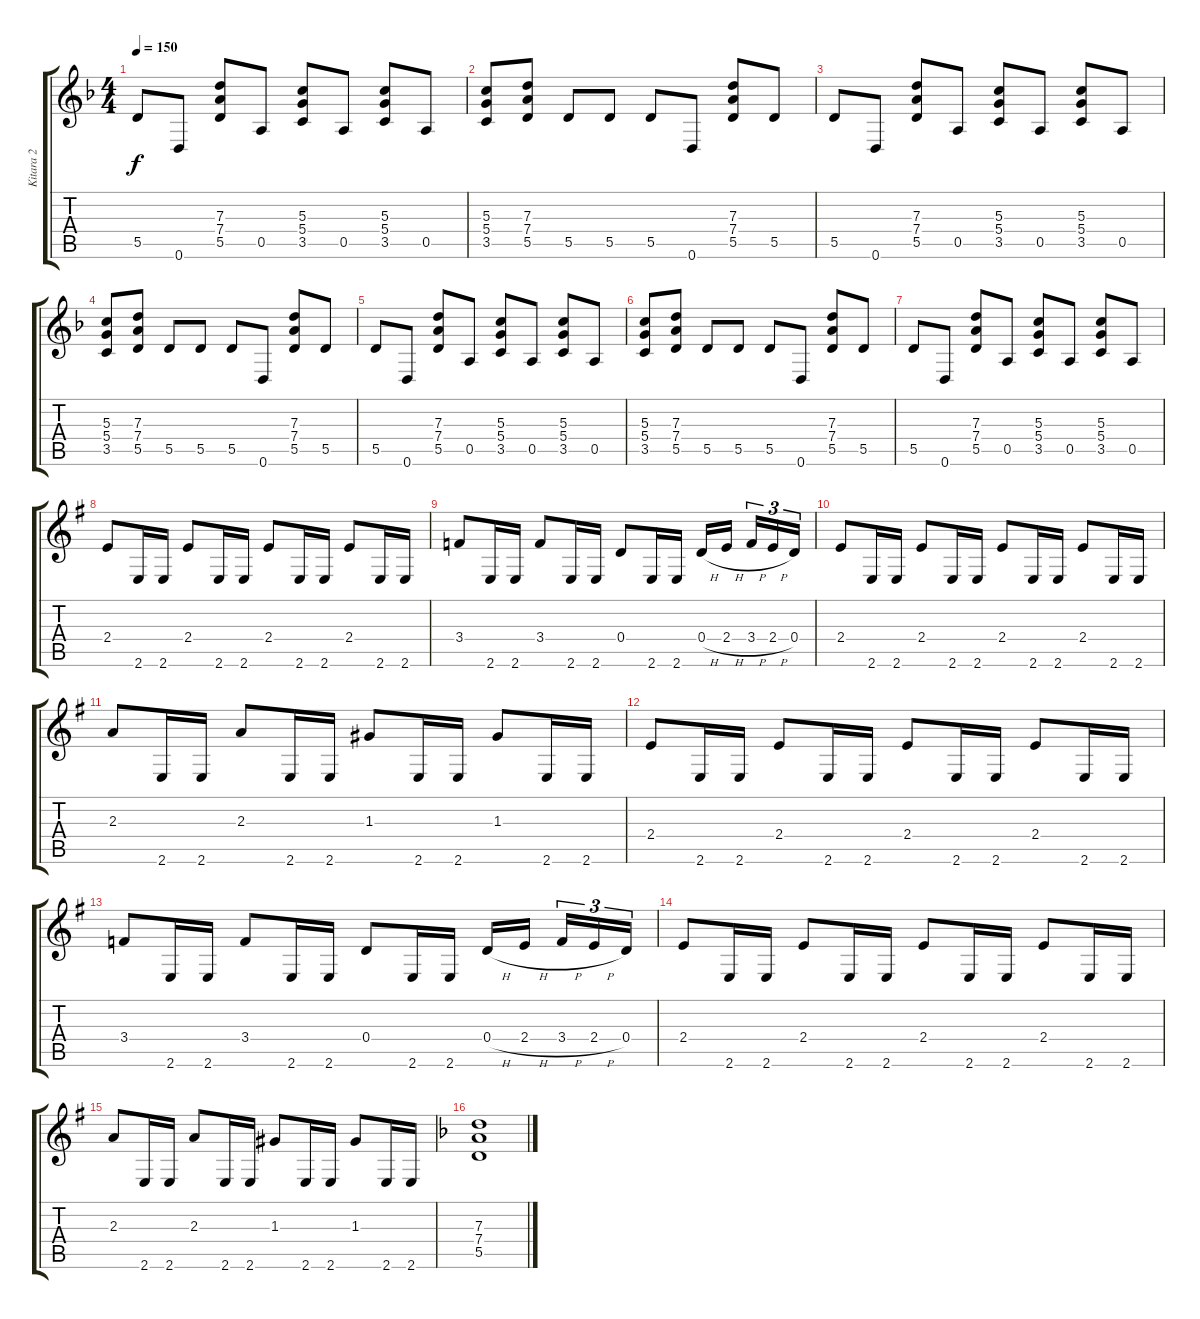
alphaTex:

\track ("Kitara 2" "Kitara 2") {instrument distortionguitar}
\staff {score tabs}
\tuning (E4 B3 G3 D3 A2 D2) {hide}
\ts (4 4)
\tempo 150
\clef g2
\ks dminor
5.5.8{dy f} 0.6.8 (7.3 7.4 5.5).8 0.5.8 (5.3 5.4 3.5).8 0.5.8 (5.3 5.4 3.5).8 0.5.8 |
(5.3 5.4 3.5).8 (7.3 7.4 5.5).8 5.5.8 5.5.8 5.5.8 0.6.8 (7.3 7.4 5.5).8 5.5.8 |
5.5.8 0.6.8 (7.3 7.4 5.5).8 0.5.8 (5.3 5.4 3.5).8 0.5.8 (5.3 5.4 3.5).8 0.5.8 |
(5.3 5.4 3.5).8 (7.3 7.4 5.5).8 5.5.8 5.5.8 5.5.8 0.6.8 (7.3 7.4 5.5).8 5.5.8 |
5.5.8 0.6.8 (7.3 7.4 5.5).8 0.5.8 (5.3 5.4 3.5).8 0.5.8 (5.3 5.4 3.5).8 0.5.8 |
(5.3 5.4 3.5).8 (7.3 7.4 5.5).8 5.5.8 5.5.8 5.5.8 0.6.8 (7.3 7.4 5.5).8 5.5.8 |
5.5.8 0.6.8 (7.3 7.4 5.5).8 0.5.8 (5.3 5.4 3.5).8 0.5.8 (5.3 5.4 3.5).8 0.5.8 |
\ks g
2.4.8 2.6.16 2.6.16 2.4.8 2.6.16 2.6.16 2.4.8 2.6.16 2.6.16 2.4.8 2.6.16 2.6.16 |
3.4.8 2.6.16 2.6.16 3.4.8 2.6.16 2.6.16 0.4.8 2.6.16 2.6.16 0.4{h}.16 2.4{h}.16{beam splitsecondary} 3.4{h}.16{tu (3 2)} 2.4{h}.16{tu (3 2)} 0.4.16{tu (3 2)} |
2.4.8 2.6.16 2.6.16 2.4.8 2.6.16 2.6.16 2.4.8 2.6.16 2.6.16 2.4.8 2.6.16 2.6.16 |
2.3.8 2.6.16 2.6.16 2.3.8 2.6.16 2.6.16 1.3.8 2.6.16 2.6.16 1.3.8 2.6.16 2.6.16 |
2.4.8 2.6.16 2.6.16 2.4.8 2.6.16 2.6.16 2.4.8 2.6.16 2.6.16 2.4.8 2.6.16 2.6.16 |
3.4.8 2.6.16 2.6.16 3.4.8 2.6.16 2.6.16 0.4.8 2.6.16 2.6.16 0.4{h}.16 2.4{h}.16{beam splitsecondary} 3.4{h}.16{tu (3 2)} 2.4{h}.16{tu (3 2)} 0.4.16{tu (3 2)} |
2.4.8 2.6.16 2.6.16 2.4.8 2.6.16 2.6.16 2.4.8 2.6.16 2.6.16 2.4.8 2.6.16 2.6.16 |
2.3.8 2.6.16 2.6.16 2.3.8 2.6.16 2.6.16 1.3.8 2.6.16 2.6.16 1.3.8 2.6.16 2.6.16 |
\ks dminor
(7.3 7.4 5.5).1
